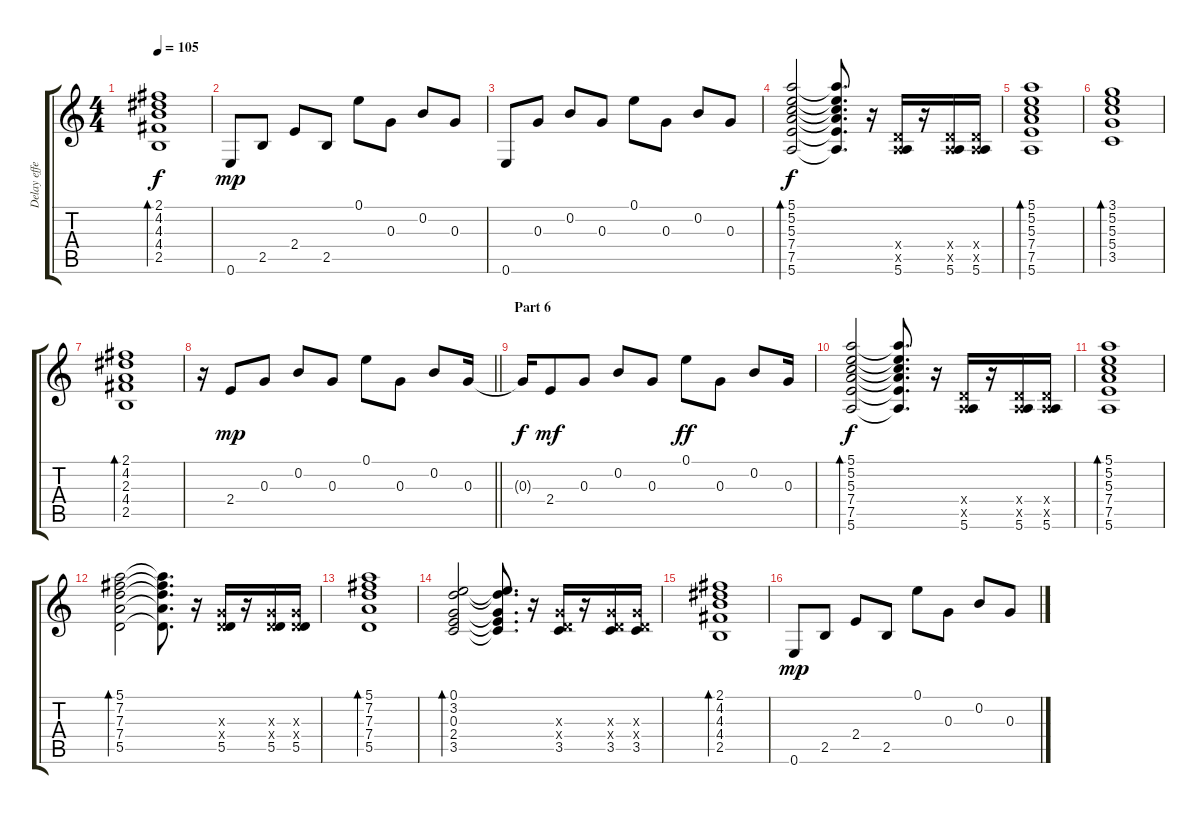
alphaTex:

\track ("Delay effect" "Delay effe") {instrument electricguitarclean}
\staff {score tabs}
\tuning (E4 B3 G3 D3 A2 E2) {hide}
\ts (4 4)
\tempo 105
\clef g2
\ks c
(2.1 4.2 4.3 4.4 2.5).1{bd 120 dy f} |
0.6.8{dy mp} 2.5.8 2.4.8 2.5.8 0.1.8 0.3.8 0.2.8 0.3.8 |
0.6.8 0.3.8 0.2.8 0.3.8 0.1.8 0.3.8 0.2.8 0.3.8 |
(5.1 5.2 5.3 7.4 7.5 5.6).2{bd 120 dy f} (5.1{t} 5.2{t} 5.3{t} 7.4{t} 7.5{t} 5.6{t}).8{d} r.16 (0.4{x} 0.5{x} 5.6).16 r.16 (0.4{x} 0.5{x} 5.6).16 (0.4{x} 0.5{x} 5.6).16 |
(5.1 5.2 5.3 7.4 7.5 5.6).1{bd 120} |
(3.1 5.2 5.3 5.4 3.5).1{bd 120} |
(2.1 4.2 2.3 4.4 2.5).1{bd 120} |
\barLineRight lightlight
r.16 2.4.8{dy mp} 0.3.8 0.2.8 0.3.8 0.1.8 0.3.8 0.2.8 0.3.16 |
\section ("" "Part 6")
0.3{t}.16{dy f} 2.4.8{dy mf} 0.3.8 0.2.8 0.3.8 0.1.8{dy ff} 0.3.8 0.2.8 0.3.16 |
(5.1 5.2 5.3 7.4 7.5 5.6).2{bd 120 dy f} (5.1{t} 5.2{t} 5.3{t} 7.4{t} 7.5{t} 5.6{t}).8{d} r.16 (0.4{x} 0.5{x} 5.6).16 r.16 (0.4{x} 0.5{x} 5.6).16 (0.4{x} 0.5{x} 5.6).16 |
(5.1 5.2 5.3 7.4 7.5 5.6).1{bd 120} |
(5.1 7.2 7.3 7.4 5.5).2{bd 120} (5.1{t} 7.2{t} 7.3{t} 7.4{t} 5.5{t}).8{d} r.16 (0.3{x} 0.4{x} 5.5).16 r.16 (0.3{x} 0.4{x} 5.5).16 (0.3{x} 0.4{x} 5.5).16 |
(5.1 7.2 7.3 7.4 5.5).1{bd 120} |
(0.1 3.2 0.3 2.4 3.5).2{bd 120} (0.1{t} 3.2{t} 0.3{t} 2.4{t} 3.5{t}).8{d} r.16 (0.3{x} 0.4{x} 3.5).16 r.16 (0.3{x} 0.4{x} 3.5).16 (0.3{x} 0.4{x} 3.5).16 |
(2.1 4.2 4.3 4.4 2.5).1{bd 120} |
0.6.8{dy mp} 2.5.8 2.4.8 2.5.8 0.1.8 0.3.8 0.2.8 0.3.8
